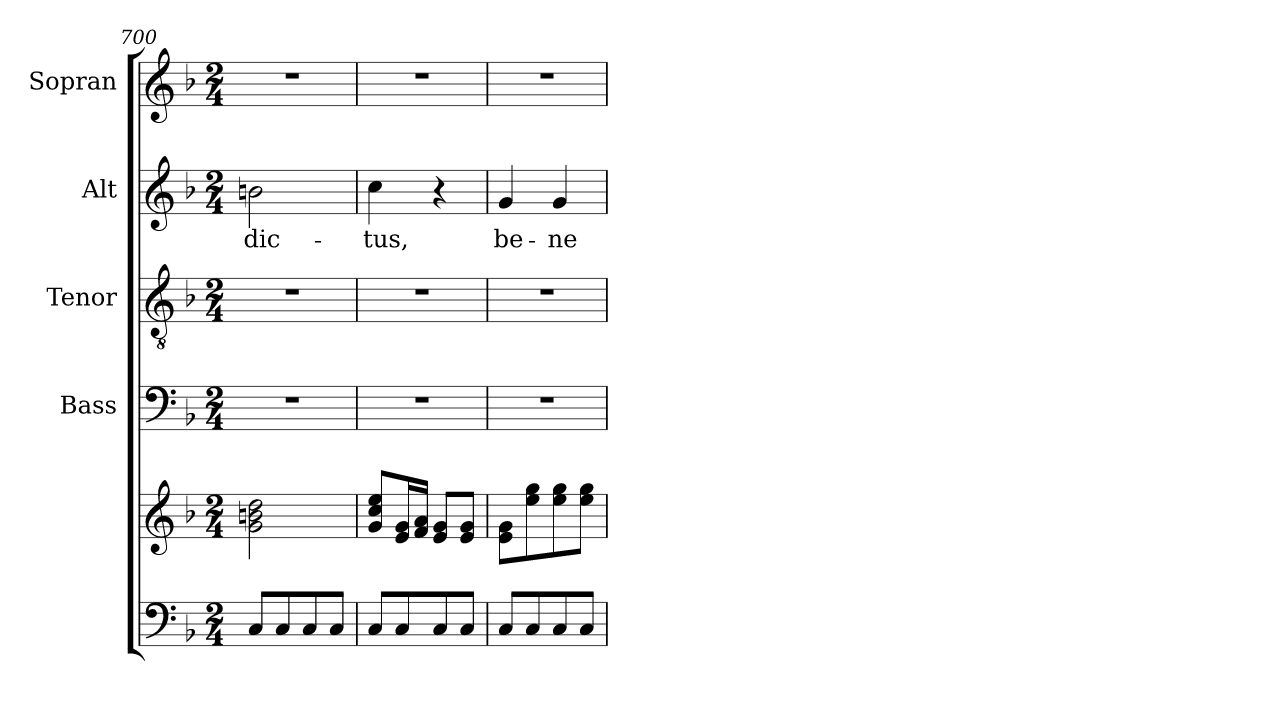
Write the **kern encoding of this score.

**kern	**kern	**kern	**kern	**kern	**text	**kern
*part5	*part5	*part4	*part3	*part2	*part2	*part1
*staff6	*staff5	*staff4	*staff3	*staff2	*staff2	*staff1
*	*	*I"Bass	*I"Tenor	*I"Alt	*	*I"Sopran
*	*	*I'B.	*I'T.	*I'A.	*	*I'S.
*clefF4	*clefG2	*clefF4	*clefGv2	*clefG2	*	*clefG2
*k[b-]	*k[b-]	*k[b-]	*k[b-]	*k[b-]	*	*k[b-]
*F:	*F:	*F:	*F:	*F:	*	*F:
*M2/4	*M2/4	*M2/4	*M2/4	*M2/4	*	*M2/4
=700	=700	=700	=700	=700	=700	=700
!	!	!	!	!	!LO:LY:b	!
8C/L	2g\ 2bn\ 2dd\	2r	2r	2bn\	-dic-	2r
8C/	.	.	.	.	.	.
8C/	.	.	.	.	.	.
8C/J	.	.	.	.	.	.
=701	=701	=701	=701	=701	=701	=701
!	!	!	!	!	!LO:LY:b	!
8C/L	8g/ 8cc/ 8ee/L	2r	2r	4cc\	-tus,	2r
8C/	16e/ 16g/L	.	.	.	.	.
.	16f/ 16a/JJ	.	.	.	.	.
8C/	8e/ 8g/L	.	.	4r	.	.
8C/J	8e/ 8g/J	.	.	.	.	.
=702	=702	=702	=702	=702	=702	=702
!	!	!	!	!	!LO:LY:b	!
8C/L	8e\ 8g\L	2r	2r	4g/	be-	2r
8C/	8ee\ 8gg\	.	.	.	.	.
!	!	!	!	!	!LO:LY:b	!
8C/	8ee\ 8gg\	.	.	4g/	-ne-	.
8C/J	8ee\ 8gg\J	.	.	.	.	.
=	=	=	=	=	=	=
*-	*-	*-	*-	*-	*-	*-
